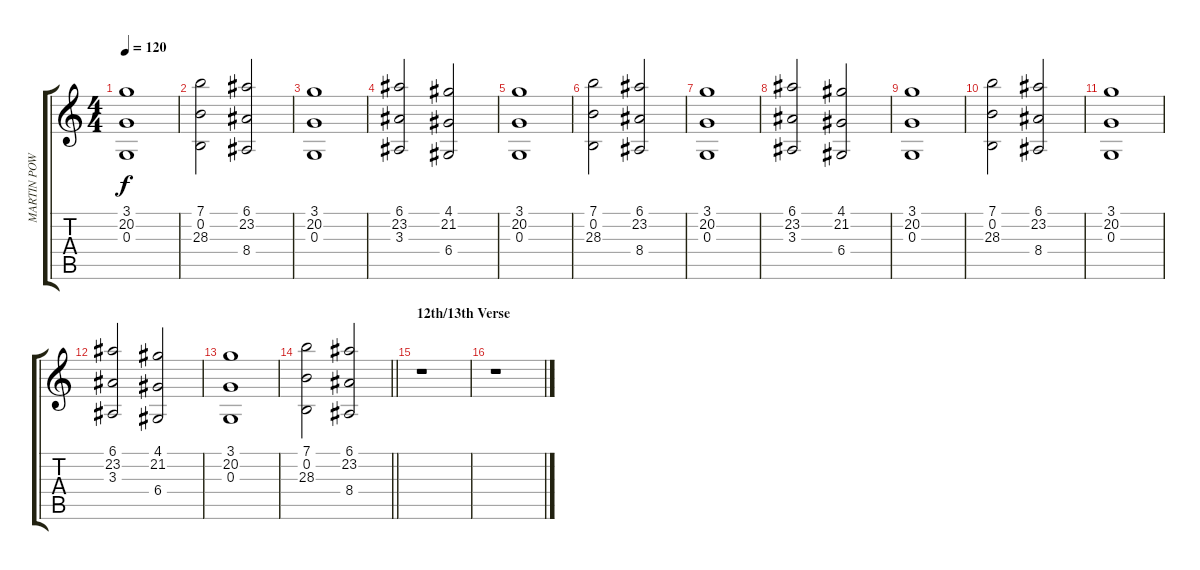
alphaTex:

\track ("MARTIN POWELL" "MARTIN POW") {instrument stringensemble1}
\staff {score tabs}
\tuning (E4 B3 G3 D3 A2 E2) {hide}
\ts (4 4)
\tempo 120
\clef g2
\ks c
(3.1 20.2 0.3).1{dy f} |
(7.1 0.2 28.3).2 (6.1 23.2 8.4).2 |
(3.1 20.2 0.3).1{volume 12} |
(6.1 23.2 3.3).2 (4.1 21.2 6.4).2 |
(3.1 20.2 0.3).1 |
(7.1 0.2 28.3).2 (6.1 23.2 8.4).2 |
(3.1 20.2 0.3).1{volume 12} |
(6.1 23.2 3.3).2 (4.1 21.2 6.4).2 |
(3.1 20.2 0.3).1 |
(7.1 0.2 28.3).2 (6.1 23.2 8.4).2 |
(3.1 20.2 0.3).1{volume 12} |
(6.1 23.2 3.3).2 (4.1 21.2 6.4).2 |
(3.1 20.2 0.3).1 |
\barLineRight lightlight
(7.1 0.2 28.3).2 (6.1 23.2 8.4).2 |
\section ("" "12th/13th Verse")
r.1 |
r.1
